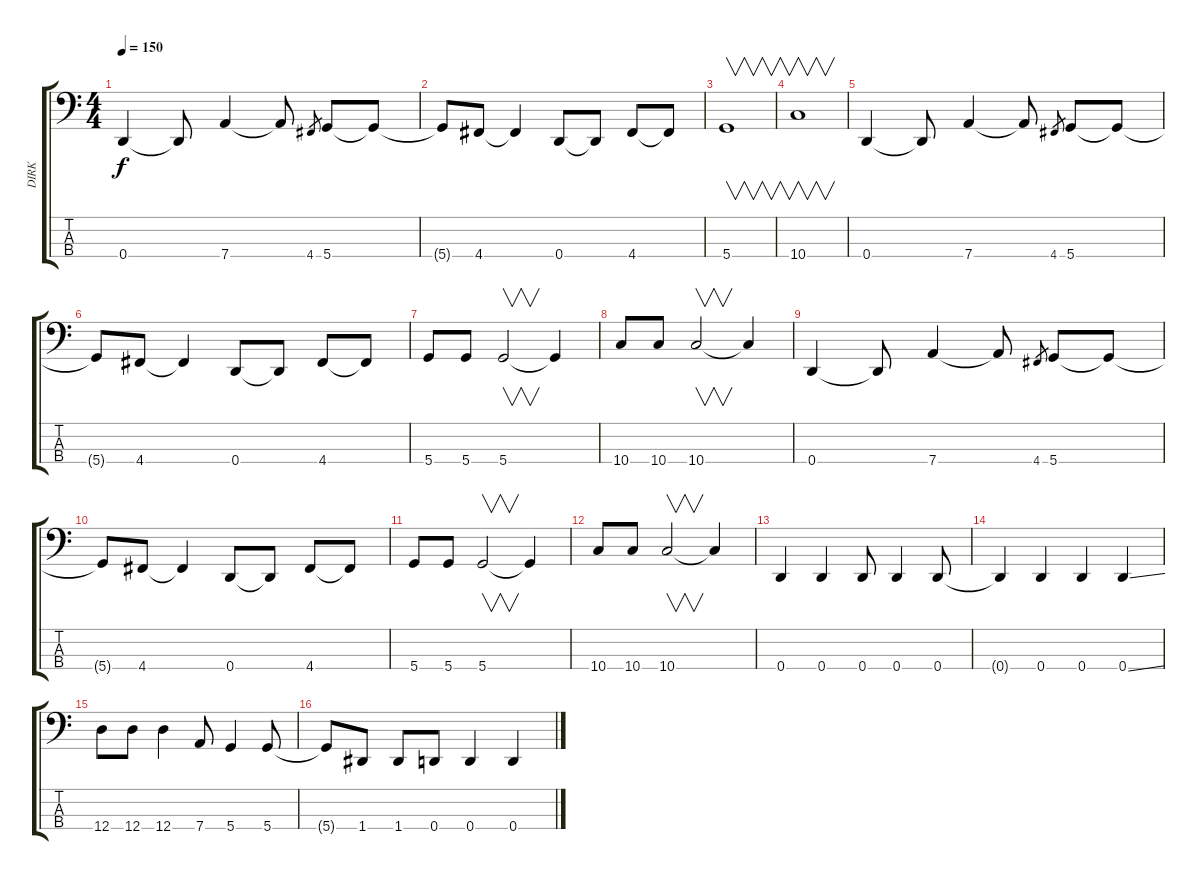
\track ("DIRK " "DIRK ") {instrument electricbassfinger}
\staff {score tabs}
\tuning (G2 D2 A1 D1) {hide}
\ts (4 4)
\tempo 150
\clef f4
\ks c
0.4.4{dy f} 0.4{t}.8 7.4.4 7.4{t}.8 4.4.8{gr} 5.4.8 5.4{t}.8 |
5.4{t}.8 4.4.8 4.4{t}.4 0.4.8 0.4{t}.8 4.4.8 4.4{t}.8 |
5.4.1{v} |
10.4.1{v} |
0.4.4 0.4{t}.8 7.4.4 7.4{t}.8 4.4.8{gr} 5.4.8 5.4{t}.8 |
5.4{t}.8 4.4.8 4.4{t}.4 0.4.8 0.4{t}.8 4.4.8 4.4{t}.8 |
5.4.8 5.4.8 5.4.2{v} 5.4{t}.4 |
10.4.8 10.4.8 10.4.2{v} 10.4{t}.4 |
0.4.4 0.4{t}.8 7.4.4 7.4{t}.8 4.4.8{gr} 5.4.8 5.4{t}.8 |
5.4{t}.8 4.4.8 4.4{t}.4 0.4.8 0.4{t}.8 4.4.8 4.4{t}.8 |
5.4.8 5.4.8 5.4.2{v} 5.4{t}.4 |
10.4.8 10.4.8 10.4.2{v} 10.4{t}.4 |
0.4.4 0.4.4 0.4.8 0.4.4 0.4.8 |
0.4{t}.4 0.4.4 0.4.4 0.4{ss}.4 |
12.4.8 12.4.8 12.4.4 7.4.8 5.4.4 5.4.8 |
5.4{t}.8 1.4.8 1.4.8 0.4.8 0.4.4 0.4.4
